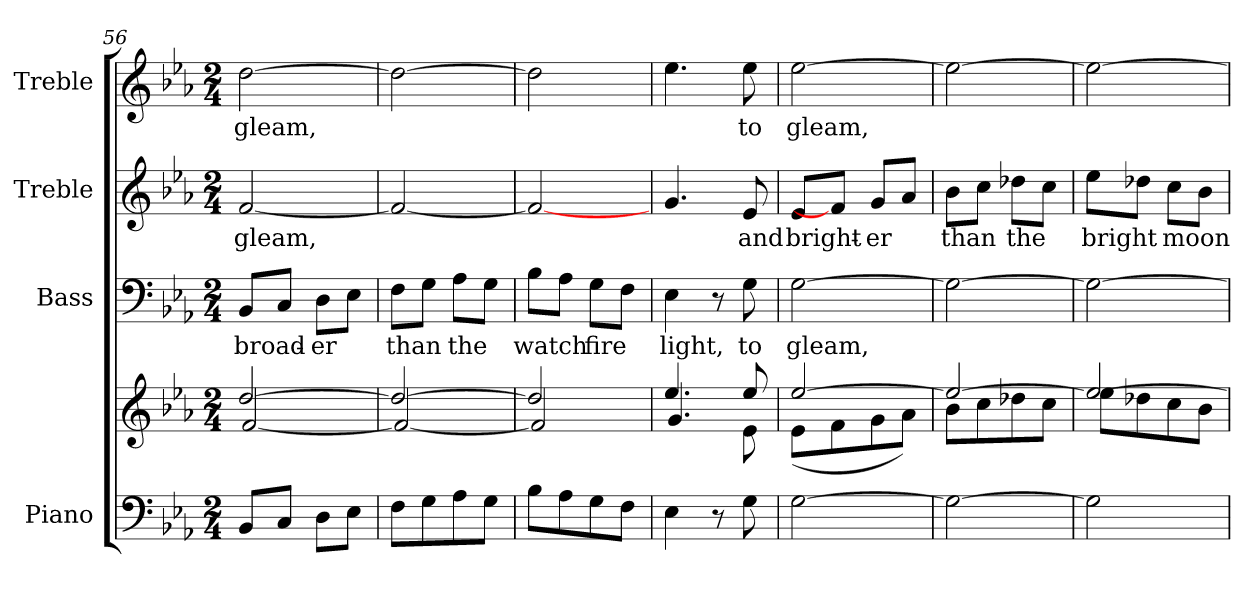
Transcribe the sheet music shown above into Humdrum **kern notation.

**kern	**kern	**kern	**text	**kern	**text	**kern	**text
*part4	*part4	*part3	*part3	*part2	*part2	*part1	*part1
*staff5	*staff4	*staff3	*staff3	*staff2	*staff2	*staff1	*staff1
*I"Piano	*	*I"Bass	*	*I"Treble	*	*I"Treble	*
*I'Pno.	*	*I'B.	*	*	*	*	*
!!LO:LB:g=z
*clefF4	*clefG2	*clefF4	*	*clefG2	*	*clefG2	*
*k[b-e-a-]	*k[b-e-a-]	*k[b-e-a-]	*	*k[b-e-a-]	*	*k[b-e-a-]	*
*E-:	*E-:	*E-:	*	*E-:	*	*E-:	*
*M2/4	*M2/4	*M2/4	*	*M2/4	*	*M2/4	*
=56	=56	=56	=56	=56	=56	=56	=56
*	*^	*	*	*	*	*	*
!	!	!	!	!LO:LY:b:color=#000000	!	!	!	!
!	!	!	!	!	!	!LO:LY:b:color=#000000	!	!
!	!	!	!	!	!	!	!	!LO:LY:b:color=#000000
8BB-i/L	[2ddi/	[2fi/	8BB-i/L	broad-	[2fi/	gleam,	[2ddi\	gleam,
8Ci/J	.	.	8Ci/J	.	.	.	.	.
!	!	!	!	!LO:LY:b:color=#000000	!	!	!	!
8Di\L	.	.	8Di\L	-er	.	.	.	.
8E-i\J	.	.	8E-i\J	.	.	.	.	.
=57	=57	=57	=57	=57	=57	=57	=57	=57
!	!	!	!	!LO:LY:b:color=#000000	!	!	!	!
8Fi\L	2ddi/_	2fi/_	8Fi\L	than	2fi/_	.	2ddi\_	.
8Gi\	.	.	8Gi\J	.	.	.	.	.
!	!	!	!	!LO:LY:b:color=#000000	!	!	!	!
8A-i\	.	.	8A-i\L	the	.	.	.	.
8Gi\J	.	.	8Gi\J	.	.	.	.	.
=58	=58	=58	=58	=58	=58	=58	=58	=58
!	!	!	!	!LO:LY:b:color=#000000	!	!	!	!
8B-i\L	2ddi/]	2fi/]	8B-i\L	watch	2fi/_	.	2ddi\]	.
8A-i\	.	.	8A-i\J	.	.	.	.	.
!	!	!	!	!LO:LY:b:color=#000000	!	!	!	!
8Gi\	.	.	8Gi\L	fire	.	.	.	.
8Fi\J	.	.	8Fi\J	.	.	.	.	.
=59	=59	=59	=59	=59	=59	=59	=59	=59
!	!	!	!	!LO:LY:b:color=#000000	!	!	!	!
4E-i\	4.ee-i/	4.gi/	4E-i\	light,	4.gi/	.	4.ee-i\	.
8r	.	.	8r	.	.	.	.	.
!	!	!	!	!LO:LY:b:color=#000000	!	!	!	!
!	!	!	!	!	!	!LO:LY:b:color=#000000	!	!
!	!	!	!	!	!	!	!	!LO:LY:b:color=#000000
8Gi\	8ee-i/	8e-i\	8Gi\	to	8e-i/	and	8ee-i\	to
=60	=60	=60	=60	=60	=60	=60	=60	=60
!	!	!	!	!LO:LY:b:color=#000000	!	!	!	!
!	!	!	!	!	!	!LO:LY:b:color=#000000	!	!
!	!	!	!	!	!	!	!	!LO:LY:b:color=#000000
[2Gi\	[2ee-i/	(8e-i\L	[2Gi\	gleam,	8e-i/L	bright-	[2ee-i\	gleam,
.	.	8fi\	.	.	8fi/J]	.	.	.
!	!	!	!	!	!	!LO:LY:b:color=#000000	!	!
.	.	8gi\	.	.	8gi/L	-er	.	.
.	.	8a-i\J)	.	.	8a-i/J	.	.	.
=61	=61	=61	=61	=61	=61	=61	=61	=61
!	!	!	!	!	!	!LO:LY:b:color=#000000	!	!
2Gi\_	2ee-i/_	8b-i\L	2Gi\_	.	8b-i\L	than	2ee-i\_	.
.	.	8cci\	.	.	8cci\J	.	.	.
!	!	!	!	!	!	!LO:LY:b:color=#000000	!	!
.	.	8dd-Xi\	.	.	8dd-Xi\L	the	.	.
.	.	8cci\J	.	.	8cci\J	.	.	.
=62	=62	=62	=62	=62	=62	=62	=62	=62
!	!	!	!	!	!	!LO:LY:b:color=#000000	!	!
2Gi\]	2ee-i/_	8ee-i\L	2Gi\_	.	8ee-i\L	bright	2ee-i\_	.
.	.	8dd-Xi\	.	.	8dd-Xi\J	.	.	.
!	!	!	!	!	!	!LO:LY:b:color=#000000	!	!
.	.	8cci\	.	.	8cci\L	moon-	.	.
.	.	8b-i\J	.	.	8b-i\J	.	.	.
*	*v	*v	*	*	*	*	*	*
=	=	=	=	=	=	=	=
*-	*-	*-	*-	*-	*-	*-	*-
